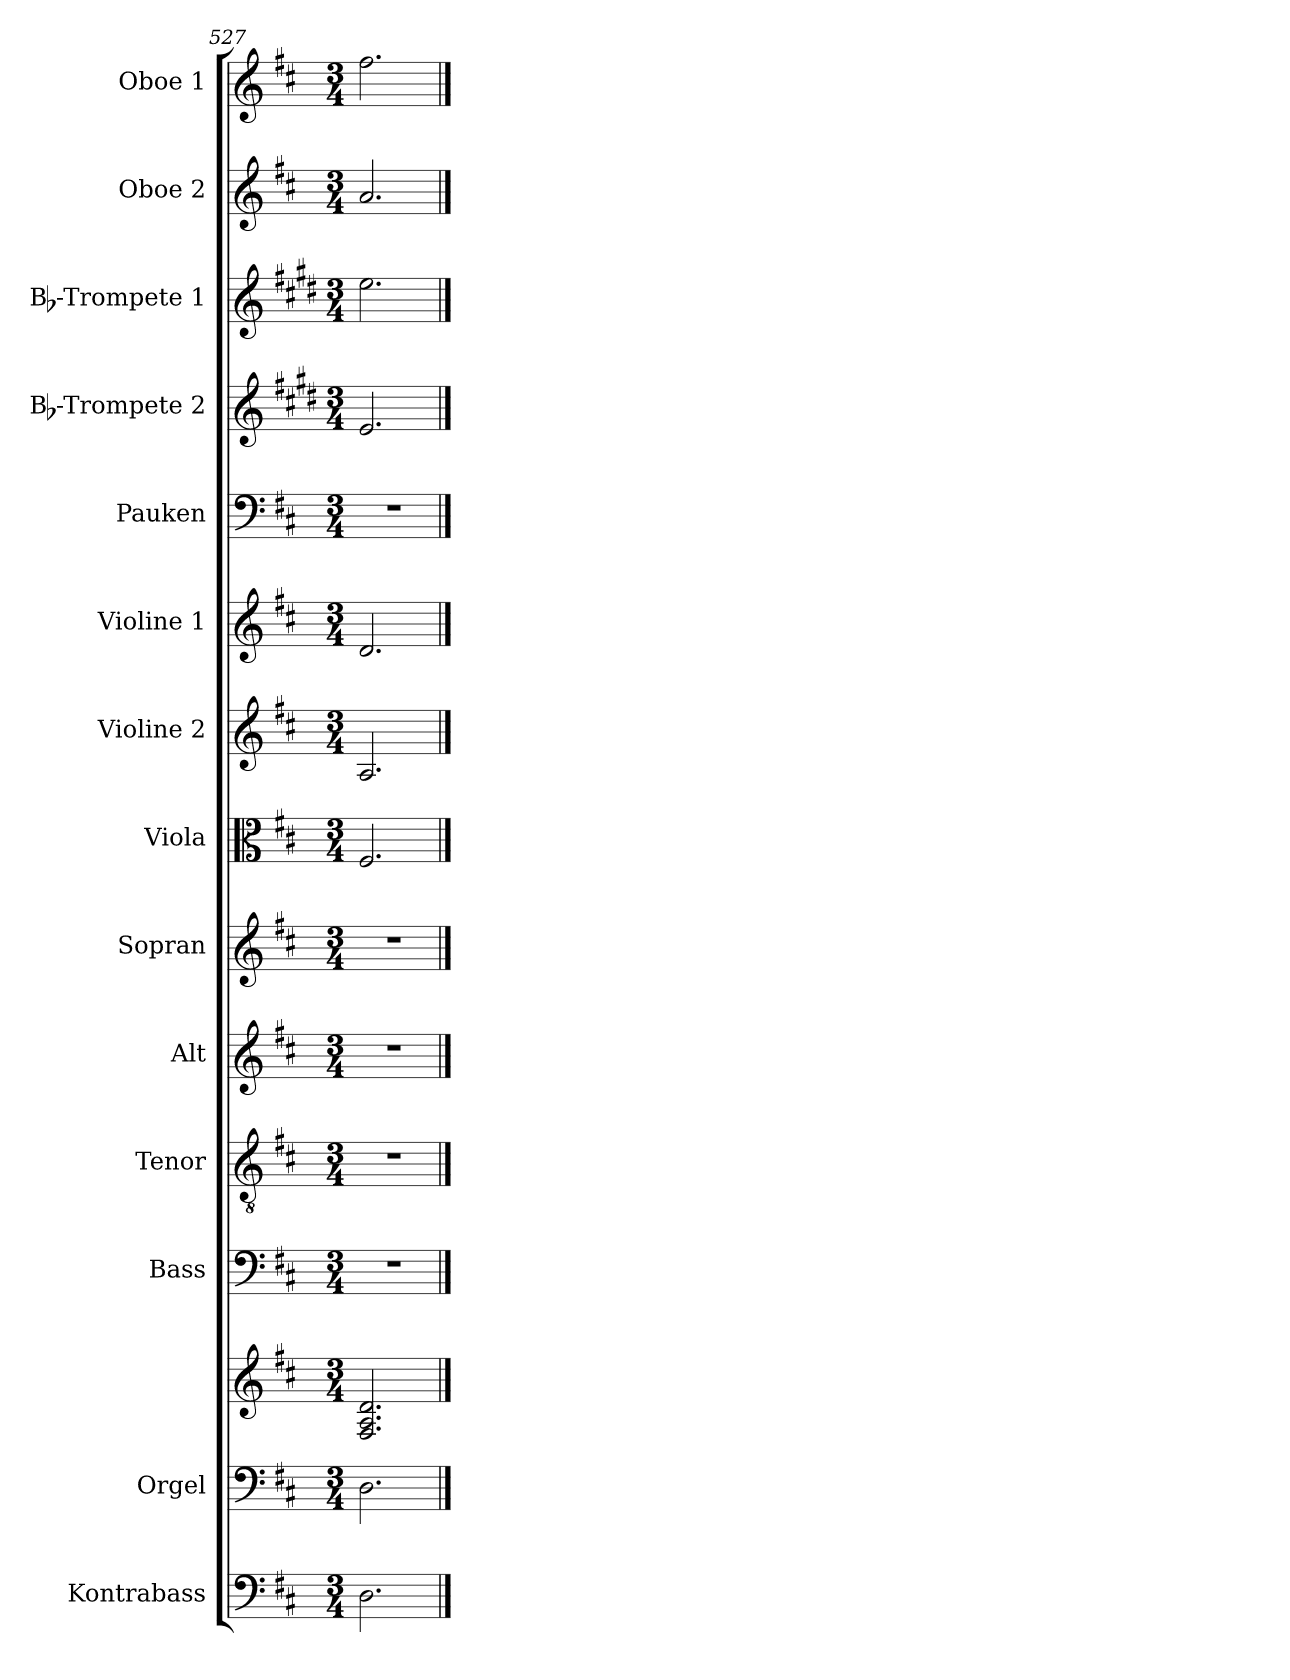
**kern	**kern	**kern	**kern	**kern	**kern	**kern	**kern	**kern	**kern	**kern	**kern	**kern	**kern	**kern
*part14	*part13	*part13	*part12	*part11	*part10	*part9	*part8	*part7	*part6	*part5	*part4	*part3	*part2	*part1
*staff15	*staff14	*staff13	*staff12	*staff11	*staff10	*staff9	*staff8	*staff7	*staff6	*staff5	*staff4	*staff3	*staff2	*staff1
*I"Kontrabass	*I"Orgel	*	*I"Bass	*I"Tenor	*I"Alt	*I"Sopran	*I"Viola	*I"Violine 2	*I"Violine 1	*I"Pauken	*I"Bb-Trompete 2	*I"Bb-Trompete 1	*I"Oboe 2	*I"Oboe 1
*I'Kb.	*I'Org.	*	*I'B.	*I'T.	*I'A.	*I'S.	*I'Vla.	*I'Vl. 2	*I'Vl. 1	*I'Pk.	*I'Bb Trp. 2	*I'Bb Trp. 1	*I'Ob. 2	*I'Ob. 1
*clefF4	*clefF4	*clefG2	*clefF4	*clefGv2	*clefG2	*clefG2	*clefC3	*clefG2	*clefG2	*clefF4	*clefG2	*clefG2	*clefG2	*clefG2
*ITrd7c12	*	*	*	*	*	*	*	*	*	*	*ITrd1c2	*ITrd1c2	*	*
*k[f#c#]	*k[f#c#]	*k[f#c#]	*k[f#c#]	*k[f#c#]	*k[f#c#]	*k[f#c#]	*k[f#c#]	*k[f#c#]	*k[f#c#]	*k[f#c#]	*k[f#c#]	*k[f#c#]	*k[f#c#]	*k[f#c#]
*D:	*D:	*D:	*D:	*D:	*D:	*D:	*D:	*D:	*D:	*D:	*D:	*D:	*D:	*D:
*M3/4	*M3/4	*M3/4	*M3/4	*M3/4	*M3/4	*M3/4	*M3/4	*M3/4	*M3/4	*M3/4	*M3/4	*M3/4	*M3/4	*M3/4
=527	=527	=527	=527	=527	=527	=527	=527	=527	=527	=527	=527	=527	=527	=527
2.DD\	2.D\	2.F#/ 2.A/ 2.d/	2.r	2.r	2.r	2.r	2.F#/	2.A/	2.d/	2.r	2.d/	2.dd\	2.a/	2.ff#\
==	==	==	==	==	==	==	==	==	==	==	==	==	==	==
*-	*-	*-	*-	*-	*-	*-	*-	*-	*-	*-	*-	*-	*-	*-
